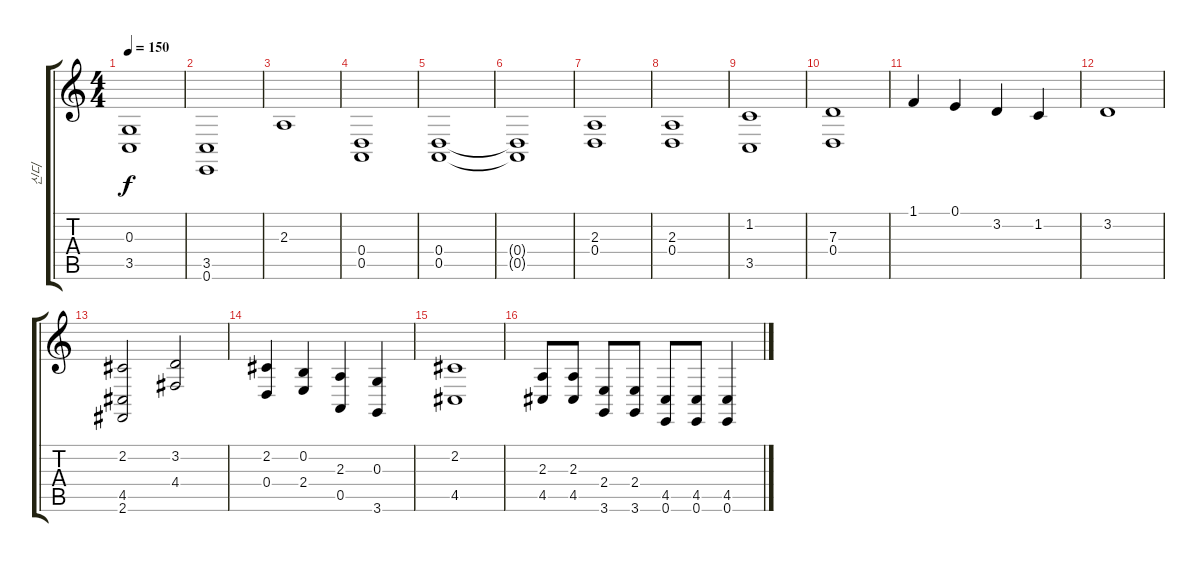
\track ("신디" "신디") {instrument synthstrings1}
\staff {score tabs}
\tuning (E4 B3 G3 D3 A2 E2) {hide}
\ts (4 4)
\tempo 150
\clef g2
\ks c
(0.3{t} 3.5{t}).1{dy f} |
(3.5 0.6).1 |
2.3.1 |
(0.4 0.5).1 |
(0.4 0.5).1 |
(0.4{t} 0.5{t}).1 |
(2.3 0.4).1 |
(2.3 0.4).1 |
(1.2 3.5).1 |
(7.3 0.4).1 |
1.1.4 0.1.4 3.2.4 1.2.4 |
3.2.1 |
(2.2 4.5 2.6).2 (3.2 4.4).2 |
(2.2 0.4).4 (0.2 2.4).4 (2.3 0.5).4 (0.3 3.6).4 |
(2.2 4.5).1 |
(2.3 4.5).8 (2.3 4.5).8 (2.4 3.6).8 (2.4 3.6).8 (4.5 0.6).8 (4.5 0.6).8 (4.5 0.6).4
